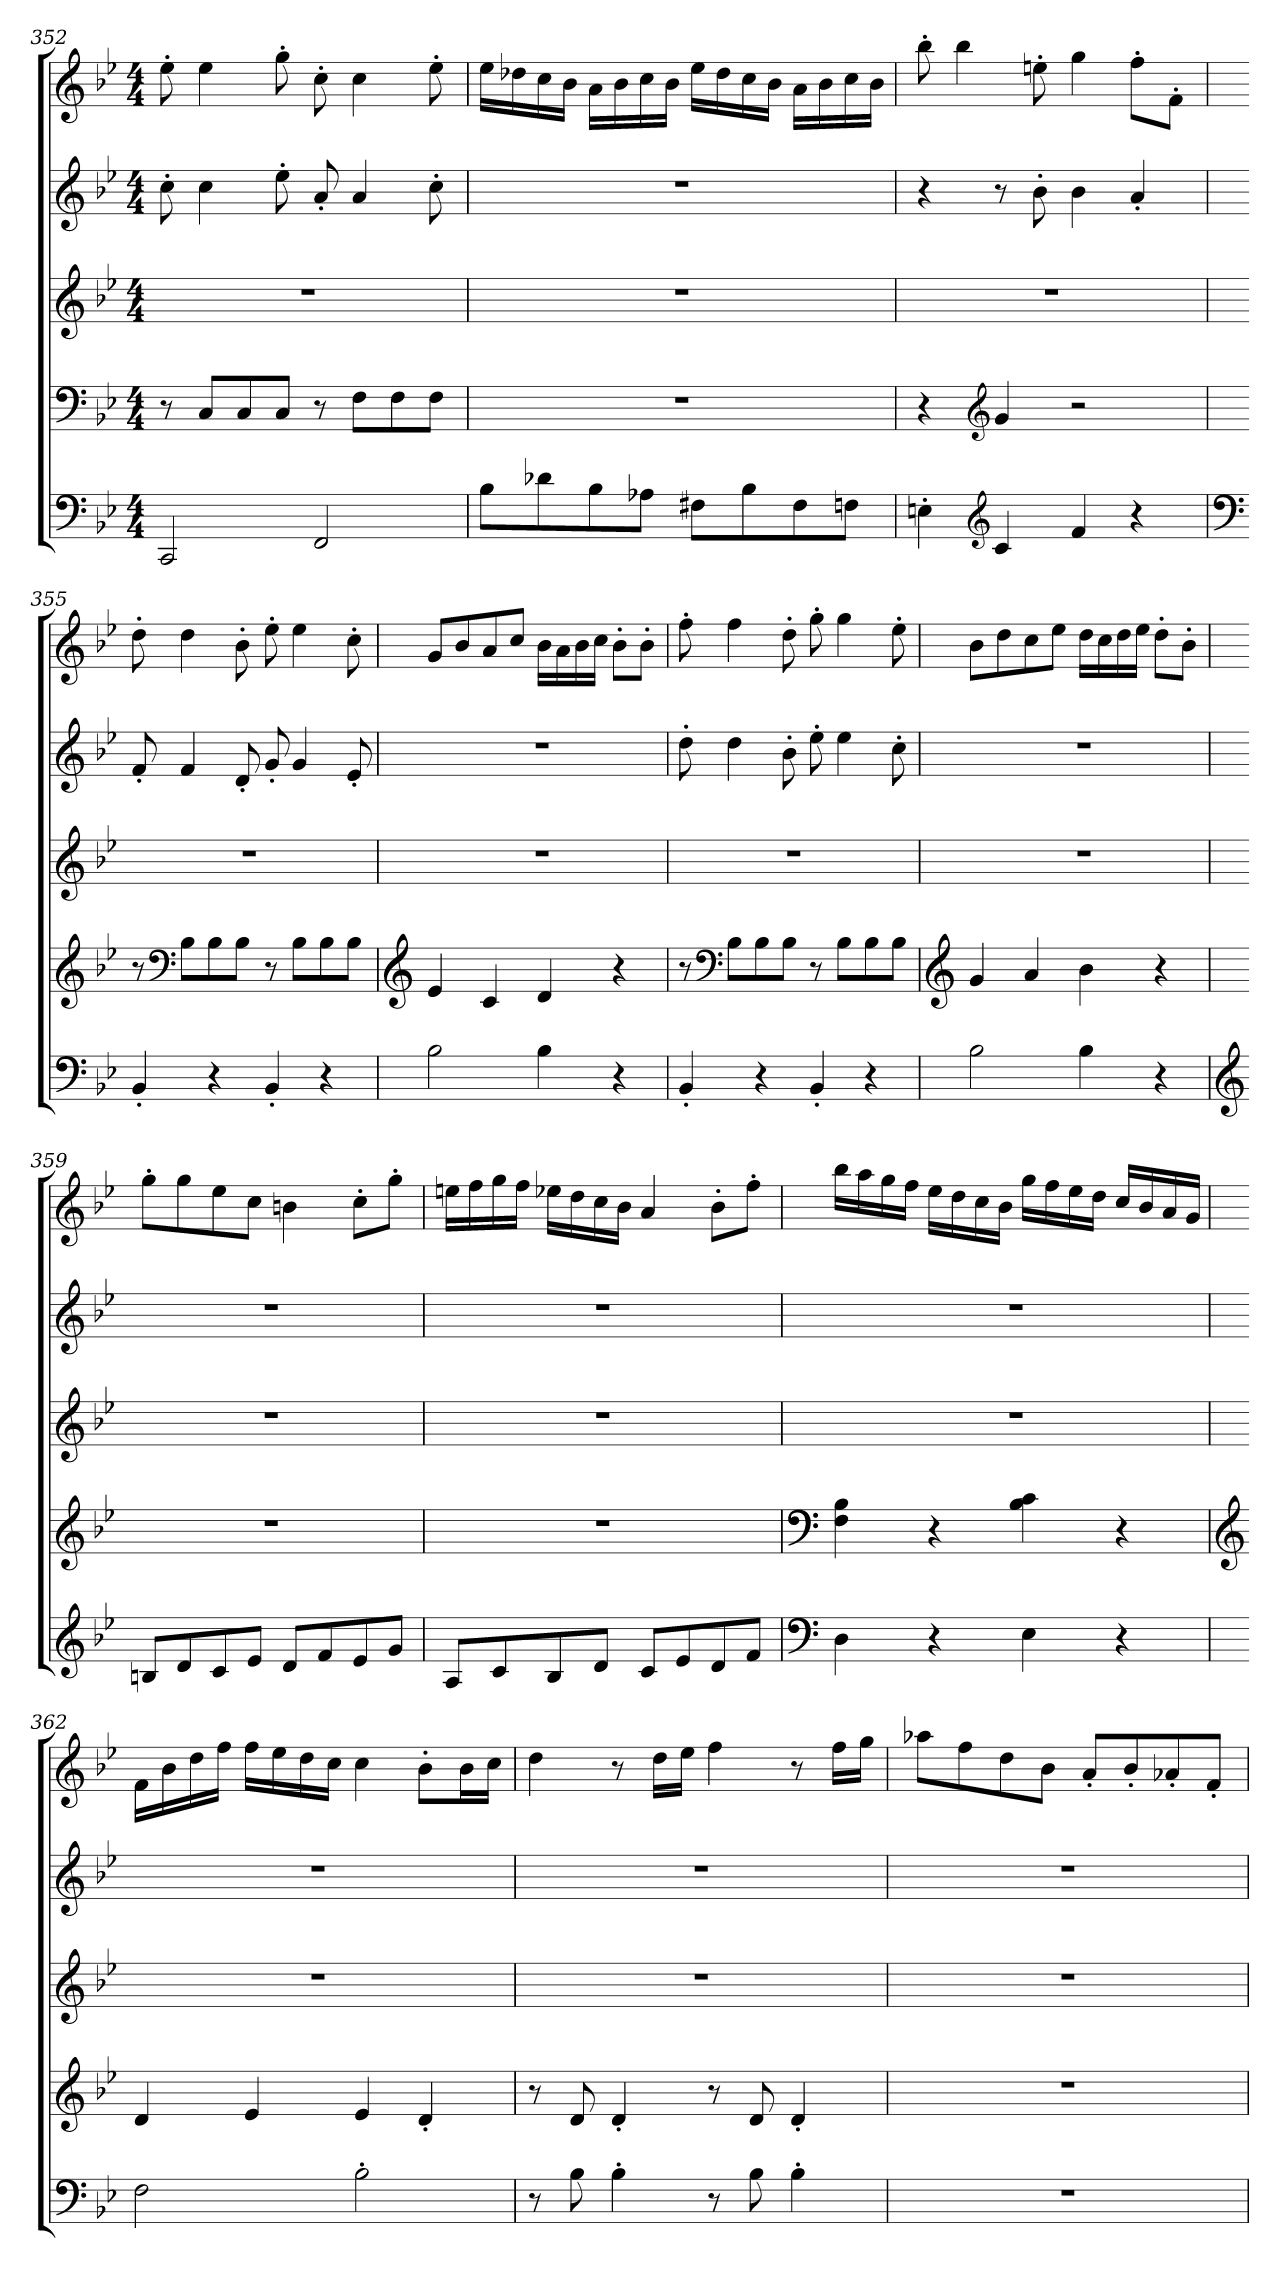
**kern	**kern	**kern	**kern	**kern
*part5	*part4	*part3	*part2	*part1
*staff5	*staff4	*staff3	*staff2	*staff1
*clefF4	*clefF4	*clefG2	*clefG2	*clefG2
*k[b-e-]	*k[b-e-]	*k[b-e-]	*k[b-e-]	*k[b-e-]
*M4/4	*M4/4	*M4/4	*M4/4	*M4/4
*MM149	*MM149	*MM149	*MM149	*MM149
=352	=352	=352	=352	=352
2CC/	8r	1r	8cc'\	8ee-'\
.	8C/L	.	4cc\	4ee-\
.	8C/	.	.	.
.	8C/J	.	8ee-'\	8gg'\
2FF/	8r	.	8a'/	8cc'\
.	8F\L	.	4a/	4cc\
.	8F\	.	.	.
.	8F\J	.	8cc'\	8ee-'\
=353	=353	=353	=353	=353
*	*	*	*	*MM149
8B-\L	1r	1r	1r	16ee-\LL
.	.	.	.	16dd-X\
8d-X\	.	.	.	16cc\
.	.	.	.	16b-\JJ
8B-\	.	.	.	16a\LL
.	.	.	.	16b-\
8A-X\J	.	.	.	16cc\
.	.	.	.	16b-\JJ
8F#X\L	.	.	.	16ee-\LL
.	.	.	.	16dd-\
8B-\	.	.	.	16cc\
.	.	.	.	16b-\JJ
8F#\	.	.	.	16a\LL
.	.	.	.	16b-\
8Fn\J	.	.	.	16cc\
.	.	.	.	16b-\JJ
=354	=354	=354	=354	=354
4En'\	4r	1r	4r	8bb-'\
.	.	.	.	4bb-\
*clefG2	*clefG2	*	*	*
4c/	4g/	.	8r	.
.	.	.	8b-'\	8een'\
4f/	2r	.	4b-\	4gg\
*	*	*	*	*MM135
4r	.	.	4a'/	8ff'\L
*	*	*	*	*MM151
.	.	.	.	8f'\J
!!LO:LB:g=z
=355	=355	=355	=355	=355
*clefF4	*	*	*	*
4BB-'/	8r	1r	8f'/	8dd'\
*	*clefF4	*	*	*
.	8B-\L	.	4f/	4dd\
4r	8B-\	.	.	.
.	8B-\J	.	8d'/	8b-'\
4BB-'/	8r	.	8g'/	8ee-'\
.	8B-\L	.	4g/	4ee-\
4r	8B-\	.	.	.
.	8B-\J	.	8e-'/	8cc'\
=356	=356	=356	=356	=356
*	*clefG2	*	*	*
*	*	*	*	*MM149
2B-\	4e-/	1r	1r	8g/L
.	.	.	.	8b-/
.	4c/	.	.	8a/
.	.	.	.	8cc/J
4B-\	4d/	.	.	16b-\LL
.	.	.	.	16a\
.	.	.	.	16b-\
.	.	.	.	16cc\JJ
4r	4r	.	.	8b-'\L
.	.	.	.	8b-'\J
=357	=357	=357	=357	=357
4BB-'/	8r	1r	8dd'\	8ff'\
*	*clefF4	*	*	*
.	8B-\L	.	4dd\	4ff\
4r	8B-\	.	.	.
.	8B-\J	.	8b-'\	8dd'\
4BB-'/	8r	.	8ee-'\	8gg'\
.	8B-\L	.	4ee-\	4gg\
4r	8B-\	.	.	.
.	8B-\J	.	8cc'\	8ee-'\
!!LO:PB:g=z
=358	=358	=358	=358	=358
*	*clefG2	*	*	*
*	*	*	*	*MM149
2B-\	4g/	1r	1r	8b-\L
.	.	.	.	8dd\
.	4a/	.	.	8cc\
.	.	.	.	8ee-\J
4B-\	4b-\	.	.	16dd\LL
.	.	.	.	16cc\
.	.	.	.	16dd\
.	.	.	.	16ee-\JJ
*	*	*	*	*MM147
4r	4r	.	.	8dd'\L
*	*	*	*	*MM151
.	.	.	.	8b-'\J
=359	=359	=359	=359	=359
*clefG2	*	*	*	*
*	*	*	*	*MM151
8Bn/L	1r	1r	1r	8gg'\L
8d/	.	.	.	8gg\
8c/	.	.	.	8ee-\
8e-/J	.	.	.	8cc\J
8d/L	.	.	.	4bn\
8f/	.	.	.	.
8e-/	.	.	.	8cc'\L
8g/J	.	.	.	8gg'\J
=360	=360	=360	=360	=360
*	*	*	*	*MM151
8A/L	1r	1r	1r	16een\LL
.	.	.	.	16ff\
8c/	.	.	.	16gg\
.	.	.	.	16ff\JJ
8B-/	.	.	.	16ee-X\LL
.	.	.	.	16dd\
8d/J	.	.	.	16cc\
.	.	.	.	16b-\JJ
8c/L	.	.	.	4a/
8e-/	.	.	.	.
8d/	.	.	.	8b-'\L
*	*	*	*	*MM151
8f/J	.	.	.	8ff'\J
!!LO:LB:g=z
=361	=361	=361	=361	=361
*clefF4	*clefF4	*	*	*
*	*	*	*	*MM151
4D\	4F\ 4B-\	1r	1r	16bb-\LL
.	.	.	.	16aa\
.	.	.	.	16gg\
.	.	.	.	16ff\JJ
4r	4r	.	.	16ee-\LL
.	.	.	.	16dd\
.	.	.	.	16cc\
.	.	.	.	16b-\JJ
4E-\	4B-\ 4c\	.	.	16gg\LL
.	.	.	.	16ff\
.	.	.	.	16ee-\
.	.	.	.	16dd\JJ
4r	4r	.	.	16cc/LL
.	.	.	.	16b-/
.	.	.	.	16a/
.	.	.	.	16g/JJ
=362	=362	=362	=362	=362
*	*clefG2	*	*	*
2F\	4d/	1r	1r	16f\LL
.	.	.	.	16b-\
.	.	.	.	16dd\
.	.	.	.	16ff\JJ
.	4e-/	.	.	16ff\LL
.	.	.	.	16ee-\
.	.	.	.	16dd\
*	*	*	*	*MM149
.	.	.	.	16cc\JJ
*	*	*	*	*MM144
2B-'\	4e-/	.	.	4cc\
*	*	*	*	*MM135
.	4d'/	.	.	8b-'\L
*	*	*	*	*MM149
.	.	.	.	16b-\L
.	.	.	.	16cc\JJ
=363	=363	=363	=363	=363
8r	8r	1r	1r	4dd\
8B-\	8d/	.	.	.
4B-'\	4d'/	.	.	8r
.	.	.	.	16dd\LL
.	.	.	.	16ee-\JJ
8r	8r	.	.	4ff\
8B-\	8d/	.	.	.
4B-'\	4d'/	.	.	8r
.	.	.	.	16ff\LL
.	.	.	.	16gg\JJ
!!LO:PB:g=z
=364	=364	=364	=364	=364
*	*	*	*	*MM148
1r	1r	1r	1r	8aa-X\L
.	.	.	.	8ff\
.	.	.	.	8dd\
.	.	.	.	8b-\J
.	.	.	.	8a'/L
*	*	*	*	*MM146
.	.	.	.	8b-'/
*	*	*	*	*MM143
.	.	.	.	8a-X'/
*	*	*	*	*MM95
.	.	.	.	8f'/J
=	=	=	=	=
*-	*-	*-	*-	*-
